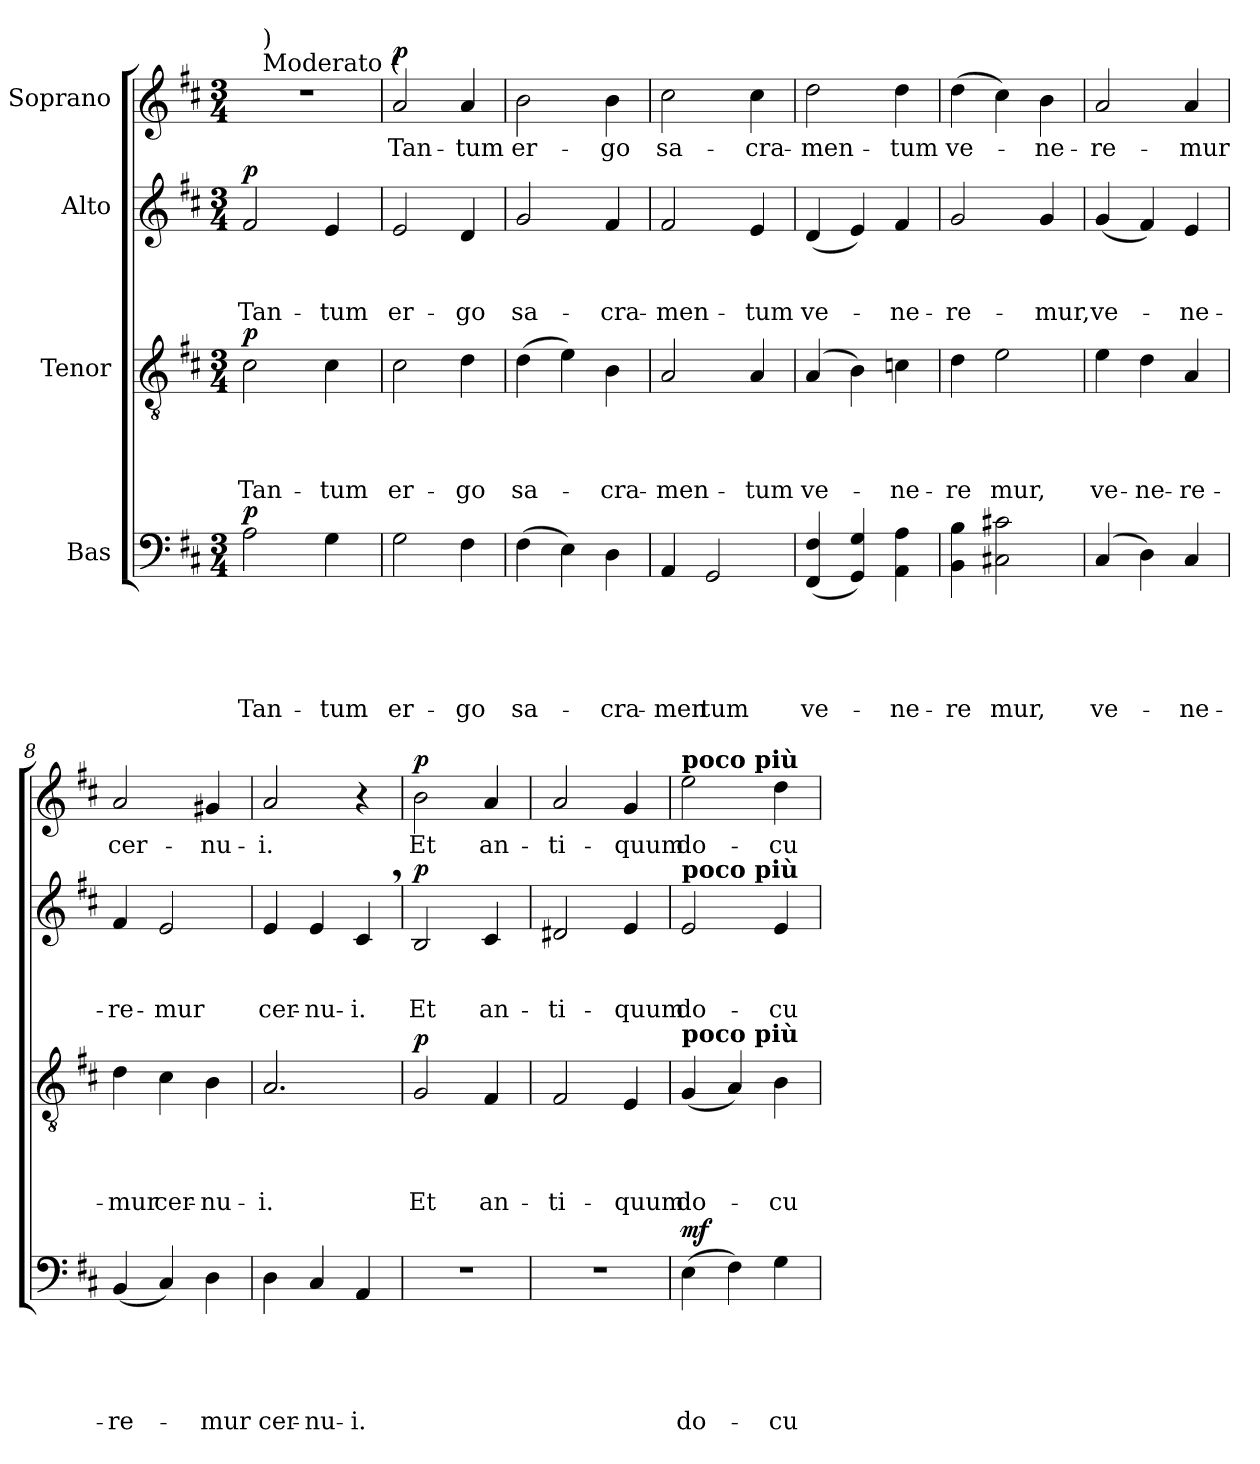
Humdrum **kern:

**kern	**text	**text	**text	**text	**text	**dynam	**kern	**text	**text	**text	**text	**dynam	**kern	**text	**text	**text	**dynam	**kern	**text	**dynam
*part4	*part4	*part4	*part4	*part4	*part4	*part4	*part3	*part3	*part3	*part3	*part3	*part3	*part2	*part2	*part2	*part2	*part2	*part1	*part1	*part1
*staff4	*staff4	*staff4	*staff4	*staff4	*staff4	*staff4	*staff3	*staff3	*staff3	*staff3	*staff3	*staff3	*staff2	*staff2	*staff2	*staff2	*staff2	*staff1	*staff1	*staff1
*I"Bas	*	*	*	*	*	*	*I"Tenor	*	*	*	*	*	*I"Alto	*	*	*	*	*I"Soprano	*	*
*clefF4	*	*	*	*	*	*	*clefGv2	*	*	*	*	*	*clefG2	*	*	*	*	*clefG2	*	*
*k[f#c#]	*	*	*	*	*	*	*k[f#c#]	*	*	*	*	*	*k[f#c#]	*	*	*	*	*k[f#c#]	*	*
*D:	*	*	*	*	*	*	*D:	*	*	*	*	*	*D:	*	*	*	*	*D:	*	*
*M3/4	*	*	*	*	*	*	*M3/4	*	*	*	*	*	*M3/4	*	*	*	*	*M3/4	*	*
=1	=1	=1	=1	=1	=1	=1	=1	=1	=1	=1	=1	=1	=1	=1	=1	=1	=1	=1	=1	=1
!	!	!	!	!	!LO:LY:b	!LO:DY:a	!	!	!	!	!LO:LY:b	!LO:DY:a	!	!	!	!LO:LY:b	!LO:DY:a	!LO:N:vis=1	!	!
*	*	*	*	*	*	*	*	*	*	*	*	*	*	*	*	*	*	*^	*	*
2A\	.	.	.	.	Tan-	p	2c#\	.	.	.	Tan-	p	2f#/	.	.	Tan-	p	2.r	16ryy	.	.
!	!	!	!	!	!	!	!	!	!	!	!	!	!	!	!	!	!	!	!LO:TX:a:t=Moderato (	!	!
!	!	!	!	!	!	!	!	!	!	!	!	!	!	!	!	!	!	!	!LO:TX:a:t=)	!	!
.	.	.	.	.	.	.	.	.	.	.	.	.	.	.	.	.	.	.	2ryy	.	.
!	!	!	!	!	!LO:LY:b	!	!	!	!	!	!LO:LY:b	!	!	!	!	!LO:LY:b	!	!	!	!	!
4G\	.	.	.	.	-tum	.	4c#\	.	.	.	-tum	.	4e/	.	.	-tum	.	.	.	.	.
.	.	.	.	.	.	.	.	.	.	.	.	.	.	.	.	.	.	.	8.ryy	.	.
*	*	*	*	*	*	*	*	*	*	*	*	*	*	*	*	*	*	*v	*v	*	*
=2	=2	=2	=2	=2	=2	=2	=2	=2	=2	=2	=2	=2	=2	=2	=2	=2	=2	=2	=2	=2
*	*	*	*	*	*	*	*	*	*	*	*	*	*	*	*	*	*	*MM72	*	*
*	*	*	*	*	*	*	*	*	*	*	*	*	*	*	*	*	*	*^	*	*
!	!	!	!	!	!LO:LY:b	!	!	!	!	!	!LO:LY:b	!	!	!	!	!LO:LY:b	!	!	!	!LO:LY:b	!LO:DY:a
*	*	*	*	*	*	*	*	*	*	*	*	*	*	*	*	*	*	*v	*v	*	*
2G\	.	.	.	.	er-	.	2c#\	.	.	.	er-	.	2e/	.	.	er-	.	2a/	Tan-	p
!	!	!	!	!	!LO:LY:b	!	!	!	!	!	!LO:LY:b	!	!	!	!	!LO:LY:b	!	!	!LO:LY:b	!
4F#\	.	.	.	.	-go	.	4d\	.	.	.	-go	.	4d/	.	.	-go	.	4a/	-tum	.
=3	=3	=3	=3	=3	=3	=3	=3	=3	=3	=3	=3	=3	=3	=3	=3	=3	=3	=3	=3	=3
!	!	!	!	!	!LO:LY:b	!	!	!	!	!	!LO:LY:b	!	!	!	!	!LO:LY:b	!	!	!LO:LY:b	!
(>4F#\	.	.	.	.	sa-	.	(>4d\	.	.	.	sa-	.	2g/	.	.	sa-	.	2b\	er-	.
4E\)	.	.	.	.	.	.	4e\)	.	.	.	.	.	.	.	.	.	.	.	.	.
!	!	!	!	!	!LO:LY:b	!	!	!	!	!	!LO:LY:b	!	!	!	!	!LO:LY:b	!	!	!LO:LY:b	!
4D\	.	.	.	.	-cra-	.	4B\	.	.	.	-cra-	.	4f#/	.	.	-cra-	.	4b\	-go	.
=4	=4	=4	=4	=4	=4	=4	=4	=4	=4	=4	=4	=4	=4	=4	=4	=4	=4	=4	=4	=4
!	!	!	!	!	!LO:LY:b	!	!	!	!	!	!LO:LY:b	!	!	!	!	!LO:LY:b	!	!	!LO:LY:b	!
4AA/	.	.	.	.	-men	.	2A/	.	.	.	-men-	.	2f#/	.	.	-men-	.	2cc#\	sa-	.
!	!	!	!	!	!LO:LY:b	!	!	!	!	!	!	!	!	!	!	!	!	!	!	!
2GG/	.	.	.	.	tum	.	.	.	.	.	.	.	.	.	.	.	.	.	.	.
!	!	!	!	!	!	!	!	!	!	!	!LO:LY:b	!	!	!	!	!LO:LY:b	!	!	!LO:LY:b	!
.	.	.	.	.	.	.	4A/	.	.	.	-tum	.	4e/	.	.	-tum	.	4cc#\	-cra-	.
=5	=5	=5	=5	=5	=5	=5	=5	=5	=5	=5	=5	=5	=5	=5	=5	=5	=5	=5	=5	=5
!	!	!	!	!	!LO:LY:b	!	!	!	!	!	!LO:LY:b	!	!	!	!	!LO:LY:b	!	!	!LO:LY:b	!
(<4FF#/ 4F#/	.	.	.	.	ve-	.	(4A/	.	.	.	ve-	.	(<4d/	.	.	ve-	.	2dd\	-men-	.
4GG/ 4G/)	.	.	.	.	.	.	4B\)	.	.	.	.	.	4e/)	.	.	.	.	.	.	.
!	!	!	!	!	!LO:LY:b	!	!	!	!	!	!LO:LY:b	!	!	!	!	!LO:LY:b	!	!	!LO:LY:b	!
4AA\ 4A\	.	.	.	.	-ne-	.	4cn\	.	.	.	-ne-	.	4f#/	.	.	-ne-	.	4dd\	-tum	.
=6	=6	=6	=6	=6	=6	=6	=6	=6	=6	=6	=6	=6	=6	=6	=6	=6	=6	=6	=6	=6
!	!	!	!	!	!LO:LY:b	!	!	!	!	!	!LO:LY:b	!	!	!	!	!LO:LY:b	!	!	!LO:LY:b	!
4BB\ 4B\	.	.	.	.	-re	.	4d\	.	.	.	-re	.	2g/	.	.	-re-	.	(>4dd\	ve-	.
!	!	!	!	!	!LO:LY:b	!	!	!	!	!	!LO:LY:b	!	!	!	!	!	!	!	!	!
2C#X\ 2c#X\	.	.	.	.	mur,	.	2e\	.	.	.	mur,	.	.	.	.	.	.	4cc#\)	.	.
!	!	!	!	!	!	!	!	!	!	!	!	!	!	!	!	!LO:LY:b	!	!	!LO:LY:b	!
.	.	.	.	.	.	.	.	.	.	.	.	.	4g/	.	.	-mur,	.	4b\	-ne-	.
=7	=7	=7	=7	=7	=7	=7	=7	=7	=7	=7	=7	=7	=7	=7	=7	=7	=7	=7	=7	=7
!	!	!	!	!	!LO:LY:b	!	!	!	!	!	!LO:LY:b	!	!	!	!	!LO:LY:b	!	!	!LO:LY:b	!
(4C#/	.	.	.	.	ve-	.	4e\	.	.	.	ve-	.	(<4g/	.	.	ve-	.	2a/	-re-	.
!	!	!	!	!	!	!	!	!	!	!	!LO:LY:b	!	!	!	!	!	!	!	!	!
4D\)	.	.	.	.	.	.	4d\	.	.	.	-ne-	.	4f#/)	.	.	.	.	.	.	.
!	!	!	!	!	!LO:LY:b	!	!	!	!	!	!LO:LY:b	!	!	!	!	!LO:LY:b	!	!	!LO:LY:b	!
4C#/	.	.	.	.	-ne-	.	4A/	.	.	.	-re-	.	4e/	.	.	-ne-	.	4a/	-mur	.
=8	=8	=8	=8	=8	=8	=8	=8	=8	=8	=8	=8	=8	=8	=8	=8	=8	=8	=8	=8	=8
!	!	!	!	!	!LO:LY:b	!	!	!	!	!	!LO:LY:b	!	!	!	!	!LO:LY:b	!	!	!LO:LY:b	!
(<4BB/	.	.	.	.	-re-	.	4d\	.	.	.	-mur	.	4f#/	.	.	-re-	.	2a/	cer-	.
!	!	!	!	!	!	!	!	!	!	!	!LO:LY:b	!	!	!	!	!LO:LY:b	!	!	!	!
4C#/)	.	.	.	.	.	.	4c#\	.	.	.	cer-	.	2e/	.	.	-mur	.	.	.	.
!	!	!	!	!	!LO:LY:b	!	!	!	!	!	!LO:LY:b	!	!	!	!	!	!	!	!LO:LY:b	!
4D\	.	.	.	.	-mur	.	4B\	.	.	.	-nu-	.	.	.	.	.	.	4g#X/	-nu-	.
=9	=9	=9	=9	=9	=9	=9	=9	=9	=9	=9	=9	=9	=9	=9	=9	=9	=9	=9	=9	=9
!	!	!	!	!	!LO:LY:b	!	!	!	!	!	!LO:LY:b	!	!	!	!	!LO:LY:b	!	!	!LO:LY:b	!
4D\	.	.	.	.	cer-	.	2.A/	.	.	.	-i.	.	4e/	.	.	cer-	.	2a/	-i.	.
!	!	!	!	!	!LO:LY:b	!	!	!	!	!	!	!	!	!	!	!LO:LY:b	!	!	!	!
4C#/	.	.	.	.	-nu-	.	.	.	.	.	.	.	4e/	.	.	-nu-	.	.	.	.
!	!	!	!	!	!LO:LY:b	!	!	!	!	!	!	!	!	!	!	!LO:LY:b	!	!	!	!
4AA/	.	.	.	.	-i.	.	.	.	.	.	.	.	4c#,>/	.	.	-i.	.	4r	.	.
!!LO:LB:g=z
=10	=10	=10	=10	=10	=10	=10	=10	=10	=10	=10	=10	=10	=10	=10	=10	=10	=10	=10	=10	=10
!LO:N:vis=1	!	!	!	!	!	!	!	!	!	!	!LO:LY:b	!LO:DY:a	!	!	!	!LO:LY:b	!LO:DY:a	!	!LO:LY:b	!LO:DY:a
2.r	.	.	.	.	.	.	2G/	.	.	.	Et	p	2B/	.	.	Et	p	2b\	Et	p
!	!	!	!	!	!	!	!	!	!	!	!LO:LY:b	!	!	!	!	!LO:LY:b	!	!	!LO:LY:b	!
.	.	.	.	.	.	.	4F#/	.	.	.	an-	.	4c#/	.	.	an-	.	4a/	an-	.
=11	=11	=11	=11	=11	=11	=11	=11	=11	=11	=11	=11	=11	=11	=11	=11	=11	=11	=11	=11	=11
!LO:N:vis=1	!	!	!	!	!	!	!	!	!	!	!LO:LY:b	!	!	!	!	!LO:LY:b	!	!	!LO:LY:b	!
2.r	.	.	.	.	.	.	2F#/	.	.	.	-ti-	.	2d#X/	.	.	-ti-	.	2a/	-ti-	.
!	!	!	!	!	!	!	!	!	!	!	!LO:LY:b	!	!	!	!	!LO:LY:b	!	!	!LO:LY:b	!
.	.	.	.	.	.	.	4E/	.	.	.	-quum	.	4e/	.	.	-quum	.	4g/	-quum	.
=12	=12	=12	=12	=12	=12	=12	=12	=12	=12	=12	=12	=12	=12	=12	=12	=12	=12	=12	=12	=12
!	!	!	!	!	!	!	!	!	!	!	!	!	!	!	!	!	!	!LO:TX:a:B:t=poco più	!	!
!	!	!	!	!	!	!	!	!	!	!	!	!	!LO:TX:a:B:t=poco più	!	!	!	!	!	!	!
!	!	!	!	!	!	!	!LO:TX:a:B:t=poco più	!	!	!	!	!	!	!	!	!	!	!	!	!
!	!	!	!	!	!LO:LY:b	!LO:DY:a	!	!	!	!	!LO:LY:b	!	!	!	!	!LO:LY:b	!	!	!LO:LY:b	!
(>4E\	.	.	.	.	do-	mf	(<4G/	.	.	.	do-	.	2e/	.	.	do-	.	2ee\	do-	.
4F#\)	.	.	.	.	.	.	4A/)	.	.	.	.	.	.	.	.	.	.	.	.	.
!	!	!	!	!	!LO:LY:b	!	!	!	!	!	!LO:LY:b	!	!	!	!	!LO:LY:b	!	!	!LO:LY:b	!
4G\	.	.	.	.	-cu-	.	4B\	.	.	.	-cu-	.	4e/	.	.	-cu-	.	4dd\	-cu-	.
=	=	=	=	=	=	=	=	=	=	=	=	=	=	=	=	=	=	=	=	=
*-	*-	*-	*-	*-	*-	*-	*-	*-	*-	*-	*-	*-	*-	*-	*-	*-	*-	*-	*-	*-
